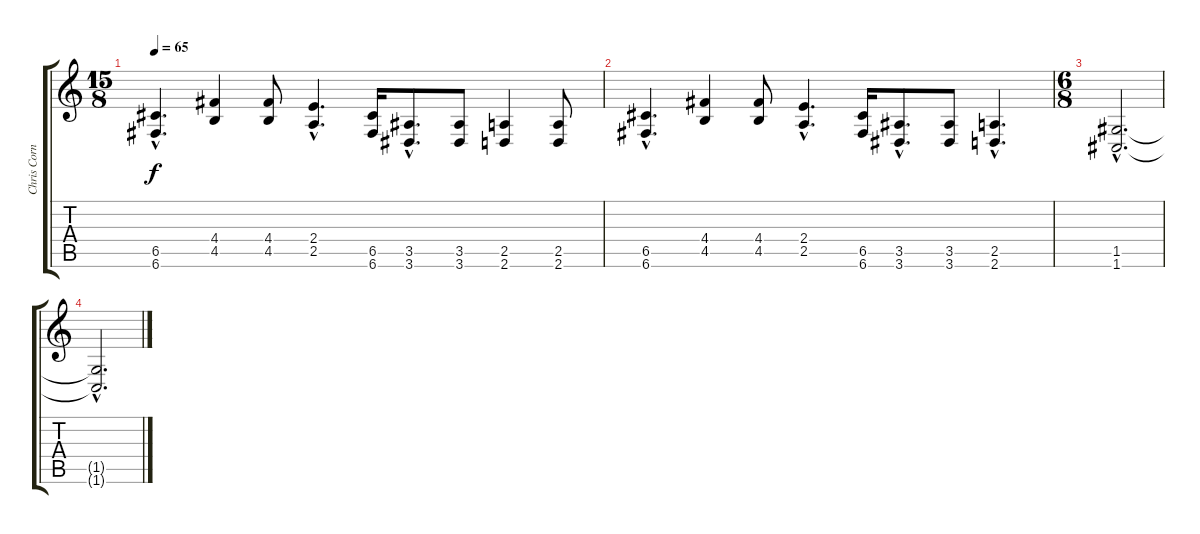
\track ("Chris Cornell" "Chris Corn") {instrument overdrivenguitar}
\staff {score tabs}
\tuning (E4 B3 G3 D3 G2 C2) {hide}
\ts (15 8)
\tempo 65
\clef g2
\ks c
(6.5{hac} 6.6{hac}).4{d dy f} (4.4 4.5).4 (4.4 4.5).8 (2.4{hac} 2.5{hac}).4{d} (6.5 6.6).16 (3.5{hac} 3.6{hac}).8{d} (3.5 3.6).8 (2.5 2.6).4 (2.5 2.6).8 |
(6.5{hac} 6.6{hac}).4{d} (4.4 4.5).4 (4.4 4.5).8 (2.4{hac} 2.5{hac}).4{d} (6.5 6.6).16 (3.5{hac} 3.6{hac}).8{d} (3.5 3.6).8 (2.5{hac} 2.6{hac}).4{d} |
\ts (6 8)
(1.5{hac} 1.6{hac}).2{d} |
(1.5{hac t} 1.6{hac t}).2{d}
